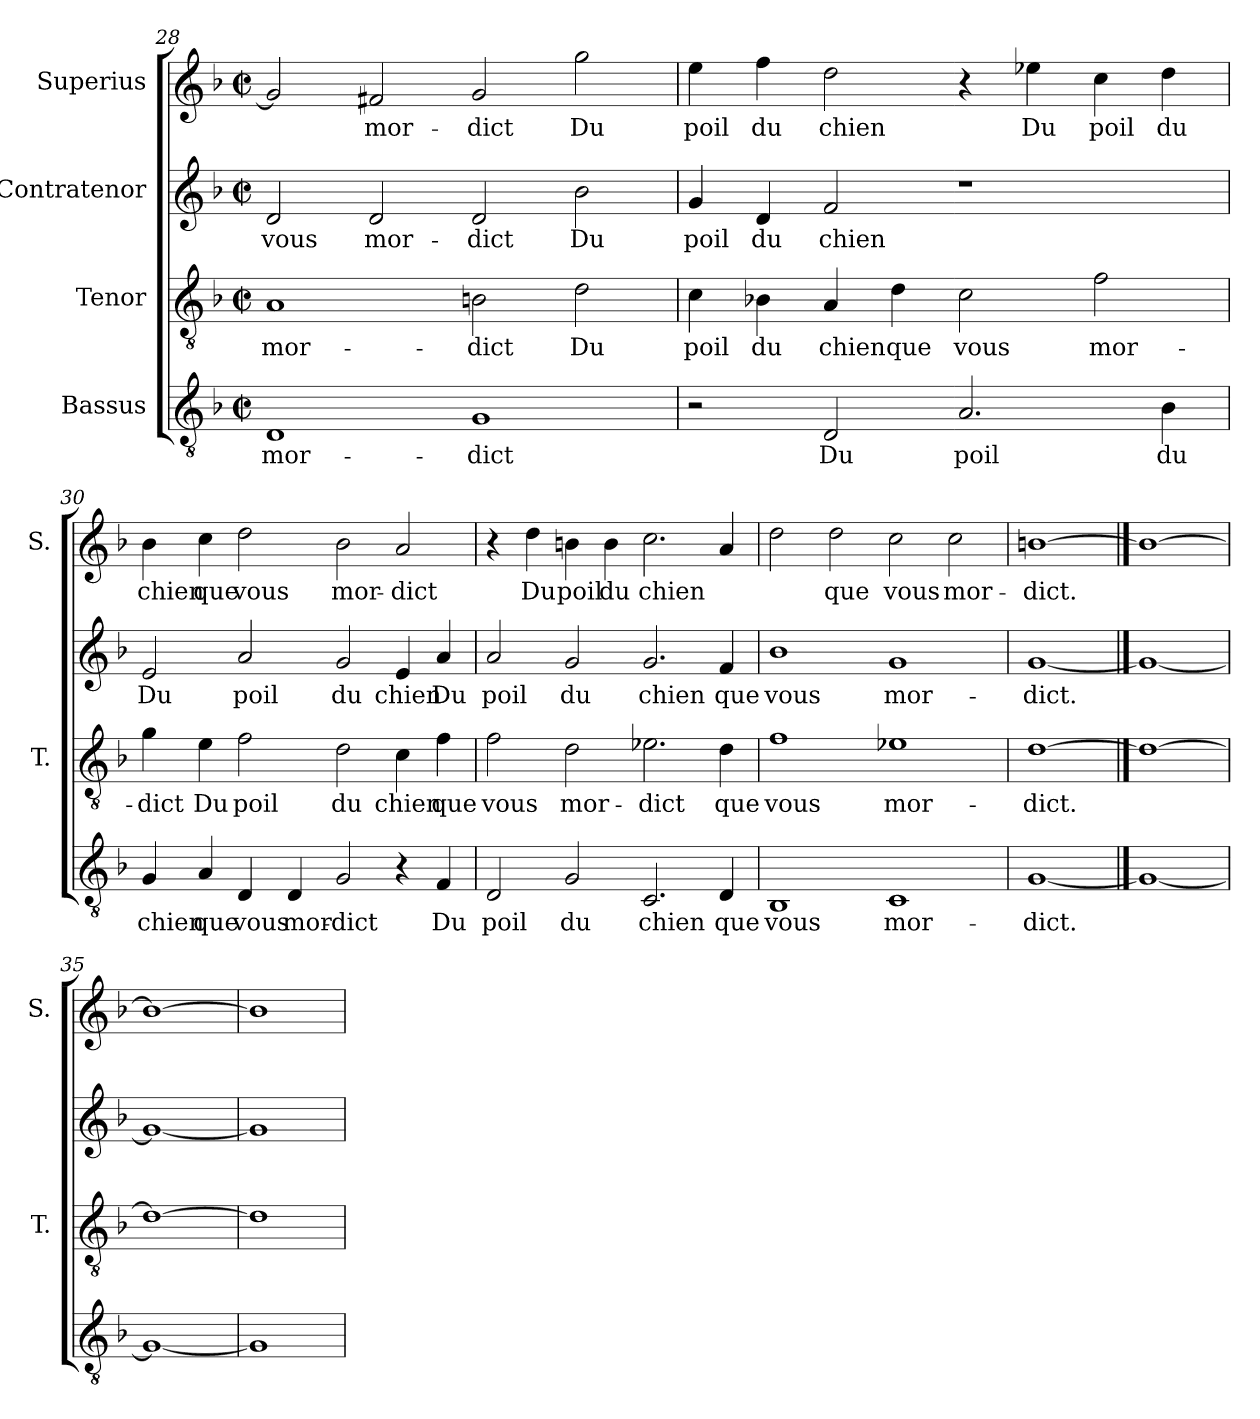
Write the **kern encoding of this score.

**kern	**text	**kern	**text	**kern	**text	**kern	**text
*part4	*part4	*part3	*part3	*part2	*part2	*part1	*part1
*staff4	*staff4	*staff3	*staff3	*staff2	*staff2	*staff1	*staff1
*I"Bassus	*	*I"Tenor	*	*I"Contratenor	*	*I"Superius	*
*	*	*I'T.	*	*	*	*I'S.	*
*clefGv2	*	*clefGv2	*	*clefG2	*	*clefG2	*
*k[b-]	*	*k[b-]	*	*k[b-]	*	*k[b-]	*
*F:	*	*F:	*	*F:	*	*F:	*
*M2/2	*	*M2/2	*	*M2/2	*	*M2/2	*
*met(c|)	*	*met(c|)	*	*met(c|)	*	*met(c|)	*
=28	=28	=28	=28	=28	=28	=28	=28
1D/	mor-	1A/	mor-	2d/	vous	2g/]	.
.	.	.	.	2d/	mor-	2f#X/	mor-
1G/	-dict	2Bn\	-dict	2d/	-dict	2g/	-dict
.	.	2d\	Du	2b-\	Du	2gg\	Du
=29	=29	=29	=29	=29	=29	=29	=29
2r	.	4c\	poil	4g/	poil	4ee\	poil
.	.	4B-X\	du	4d/	du	4ff\	du
2D/	Du	4A/	chien	2f/	chien	2dd\	chien
.	.	4d\	que	.	.	.	.
2.A/	poil	2c\	vous	1r	.	4r	.
.	.	.	.	.	.	4ee-X\	Du
.	.	2f\	mor-	.	.	4cc\	poil
4B-\	du	.	.	.	.	4dd\	du
!!LO:LB:g=z
=30	=30	=30	=30	=30	=30	=30	=30
4G/	chien	4g\	-dict	2e/	Du	4b-\	chien
4A/	que	4e\	Du	.	.	4cc\	que
4D/	vous	2f\	poil	2a/	poil	2dd\	vous
4D/	mor-	.	.	.	.	.	.
2G/	-dict	2d\	du	2g/	du	2b-\	mor-
4r	.	4c\	chien	4e/	chien	2a/	-dict
4F/	Du	4f\	que	4a/	Du	.	.
=31	=31	=31	=31	=31	=31	=31	=31
2D/	poil	2f\	vous	2a/	poil	4r	.
.	.	.	.	.	.	4dd\	Du
2G/	du	2d\	mor-	2g/	du	4bn\	poil
.	.	.	.	.	.	4b\	du
2.C/	chien	2.e-X\	-dict	2.g/	chien	2.cc\	chien
4D/	que	4d\	que	4f/	que	4a/	.
=32	=32	=32	=32	=32	=32	=32	=32
1BB-/	vous	1f\	vous	1b-\	vous	2dd\	.
.	.	.	.	.	.	2dd\	que
1C/	mor-	1e-X\	mor-	1g/	mor-	2cc\	vous
.	.	.	.	.	.	2cc\	mor-
=33	=33	=33	=33	=33	=33	=33	=33
[1G/	-dict.	[1d\	-dict.	[1g/	-dict.	[1bn\	-dict.
==34	==34	==34	==34	==34	==34	==34	==34
1G/_	.	1d\_	.	1g/_	.	1b\_	.
=35	=35	=35	=35	=35	=35	=35	=35
1G/_	.	1d\_	.	1g/_	.	1b\_	.
=36	=36	=36	=36	=36	=36	=36	=36
1G/]	.	1d\]	.	1g/]	.	1b\]	.
=	=	=	=	=	=	=	=
*-	*-	*-	*-	*-	*-	*-	*-
